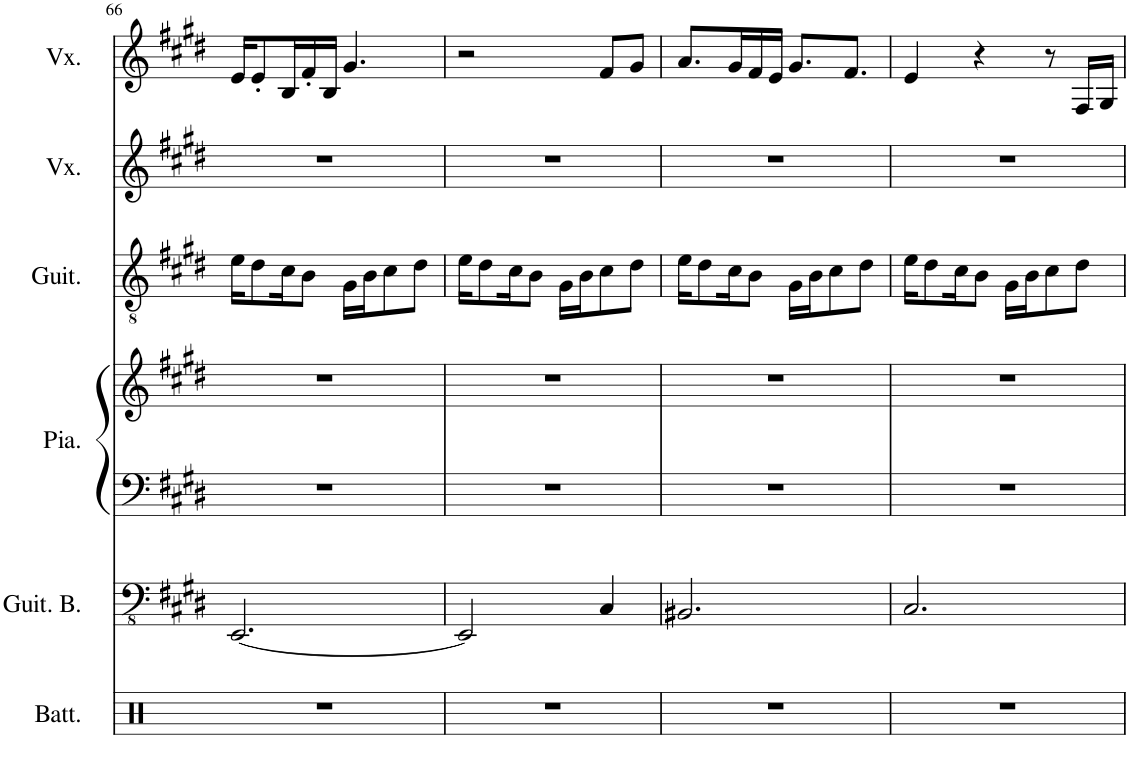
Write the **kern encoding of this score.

**kern	**kern	**kern	**kern	**kern	**kern	**kern
*part6	*part5	*part4	*part4	*part3	*part2	*part1
*staff7	*staff6	*staff5	*staff4	*staff3	*staff2	*staff1
*I"Batterie	*I"Guitare basse	*I"Piano	*	*I"Guitare classique	*I"Voix	*I"Voix
*I'Batt.	*I'Guit. B.	*I'Pia.	*	*I'Guit.	*I'Vx.	*I'Vx.
!!LO:PB:g=z
*clefX	*clefFv4	*clefF4	*clefG2	*clefGv2	*clefG2	*clefG2
*k[]	*k[f#c#g#d#]	*k[f#c#g#d#]	*k[f#c#g#d#]	*k[f#c#g#d#]	*k[f#c#g#d#]	*k[f#c#g#d#]
*M6/8	*M6/8	*M6/8	*M6/8	*M6/8	*M6/8	*M6/8
=66	=66	=66	=66	=66	=66	=66
2.r	[2.EEE/	2.r	2.r	16e\KL	2.r	16e/KL
.	.	.	.	8d#\	.	8e'/
.	.	.	.	16c#\K	.	16B/L
.	.	.	.	8B\J	.	16f#'/
.	.	.	.	.	.	16B/JJ
.	.	.	.	16G#\LL	.	4.g#/
.	.	.	.	16B\J	.	.
.	.	.	.	8c#\	.	.
.	.	.	.	8d#\J	.	.
=67	=67	=67	=67	=67	=67	=67
2.r	2EEE/]	2.r	2.r	16e\KL	2.r	2r
.	.	.	.	8d#\	.	.
.	.	.	.	16c#\K	.	.
.	.	.	.	8B\J	.	.
.	.	.	.	16G#\LL	.	.
.	.	.	.	16B\J	.	.
.	4CC#/	.	.	8c#\	.	8f#/L
.	.	.	.	8d#\J	.	8g#/J
=68	=68	=68	=68	=68	=68	=68
2.r	2.BBB#X/	2.r	2.r	16e\KL	2.r	8.a/L
.	.	.	.	8d#\	.	.
.	.	.	.	16c#\K	.	16g#/L
.	.	.	.	8B\J	.	16f#/
.	.	.	.	.	.	16e/JJ
.	.	.	.	16G#\LL	.	8.g#/L
.	.	.	.	16B\J	.	.
.	.	.	.	8c#\	.	.
.	.	.	.	.	.	8.f#/J
.	.	.	.	8d#\J	.	.
=69	=69	=69	=69	=69	=69	=69
2.r	2.CC#/	2.r	2.r	16e\KL	2.r	4e/
.	.	.	.	8d#\	.	.
.	.	.	.	16c#\K	.	.
.	.	.	.	8B\J	.	4r
.	.	.	.	16G#\LL	.	.
.	.	.	.	16B\J	.	.
.	.	.	.	8c#\	.	8r
.	.	.	.	8d#\J	.	16F#/LL
.	.	.	.	.	.	16G#/JJ
=	=	=	=	=	=	=
*-	*-	*-	*-	*-	*-	*-
